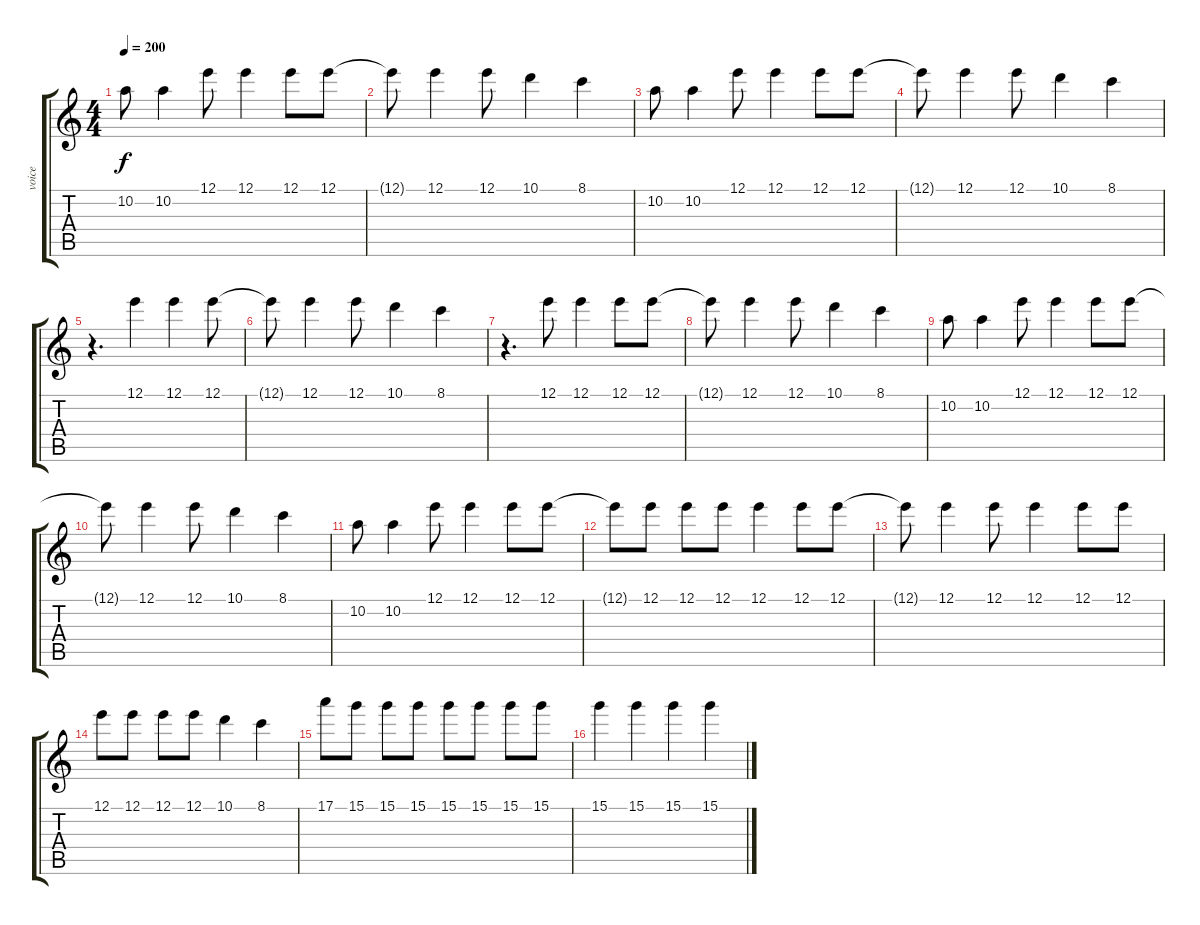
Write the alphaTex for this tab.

\track ("voice" "voice") {instrument overdrivenguitar}
\staff {score tabs}
\tuning (E4 B3 G3 D3 A2 E2) {hide}
\ts (4 4)
\tempo 200
\clef g2
\ks c
10.2.8{dy f} 10.2.4 12.1.8 12.1.4 12.1.8 12.1.8 |
12.1{t}.8 12.1.4 12.1.8 10.1.4 8.1.4 |
10.2.8 10.2.4 12.1.8 12.1.4 12.1.8 12.1.8 |
12.1{t}.8 12.1.4 12.1.8 10.1.4 8.1.4 |
r.4{d} 12.1.4 12.1.4 12.1.8 |
12.1{t}.8 12.1.4 12.1.8 10.1.4 8.1.4 |
r.4{d} 12.1.8 12.1.4 12.1.8 12.1.8 |
12.1{t}.8 12.1.4 12.1.8 10.1.4 8.1.4 |
10.2.8 10.2.4 12.1.8 12.1.4 12.1.8 12.1.8 |
12.1{t}.8 12.1.4 12.1.8 10.1.4 8.1.4 |
10.2.8 10.2.4 12.1.8 12.1.4 12.1.8 12.1.8 |
12.1{t}.8 12.1.8 12.1.8 12.1.8 12.1.4 12.1.8 12.1.8 |
12.1{t}.8 12.1.4 12.1.8 12.1.4 12.1.8 12.1.8 |
12.1.8 12.1.8 12.1.8 12.1.8 10.1.4 8.1.4 |
17.1.8 15.1.8 15.1.8 15.1.8 15.1.8 15.1.8 15.1.8 15.1.8 |
15.1.4 15.1.4 15.1.4 15.1.4
